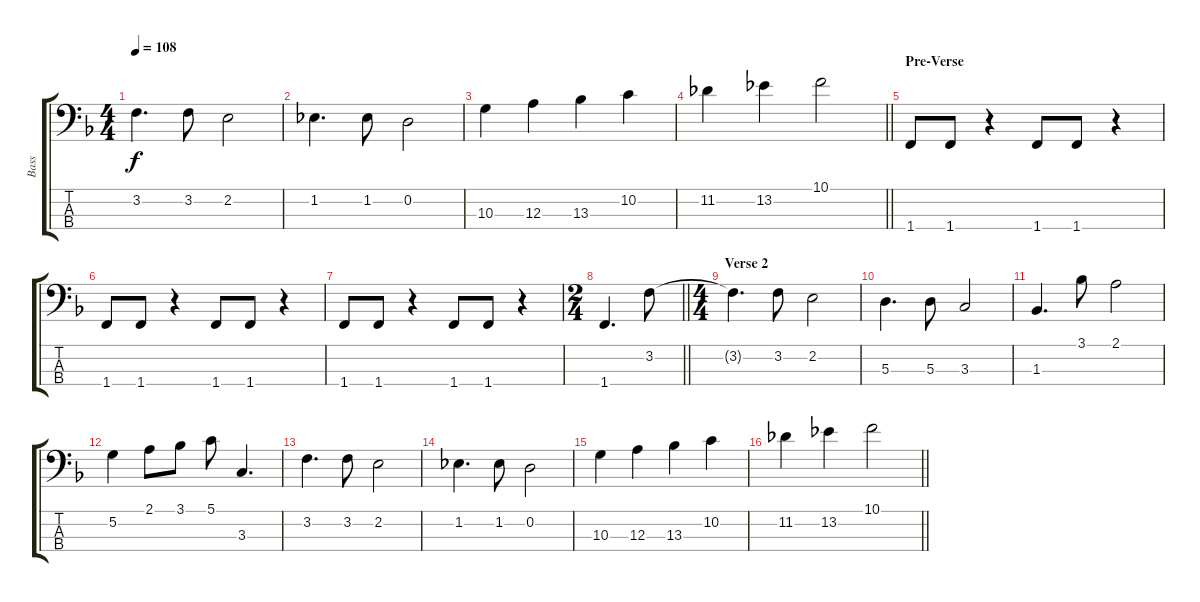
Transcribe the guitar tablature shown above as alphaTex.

\track ("Bass" "Bass") {instrument electricbasspick}
\staff {score tabs}
\tuning (G2 D2 A1 E1) {hide}
\ts (4 4)
\tempo 108
\clef f4
\ks f
3.2.4{d dy f} 3.2.8 2.2.2 |
1.2.4{d} 1.2.8 0.2.2 |
10.3.4 12.3.4 13.3.4 10.2.4 |
\barLineRight lightlight
11.2.4 13.2.4 10.1.2 |
\section ("" "Pre-Verse")
1.4.8 1.4.8 r.4 1.4.8 1.4.8 r.4 |
1.4.8 1.4.8 r.4 1.4.8 1.4.8 r.4 |
1.4.8 1.4.8 r.4 1.4.8 1.4.8 r.4 |
\ts (2 4)
\barLineRight lightlight
1.4.4{d} 3.2.8 |
\ts (4 4)
\section ("" "Verse 2")
3.2{t}.4{d} 3.2.8 2.2.2 |
5.3.4{d} 5.3.8 3.3.2 |
1.3.4{d} 3.1.8 2.1.2 |
5.2.4 2.1.8 3.1.8 5.1.8 3.3.4{d} |
3.2.4{d} 3.2.8 2.2.2 |
1.2.4{d} 1.2.8 0.2.2 |
10.3.4 12.3.4 13.3.4 10.2.4 |
\barLineRight lightlight
11.2.4 13.2.4 10.1.2
